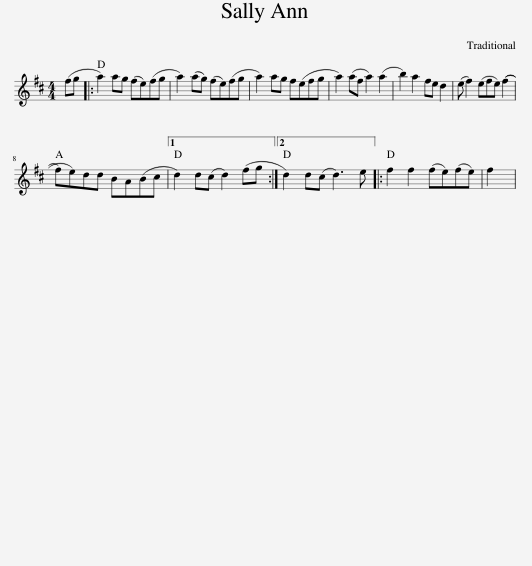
X:1
L:1/8
M:4/4
I:linebreak $
K:D
V:1 treble
V:1
 (fg |: a2) ag (fe)(fg | a2) (ag) (fe)(fg | a2) ag f(efg | a2) (af a2) (a2 | %5
 b2) a2 fe d2 | (e f2) (efe) ((f2 |$ f)e)dd BA(Bc |1 d2) d(c d2) (fg :|2 d2) d(c d3) e |: %10
 f2 f2 (fe)(fe) | f2 | %12
